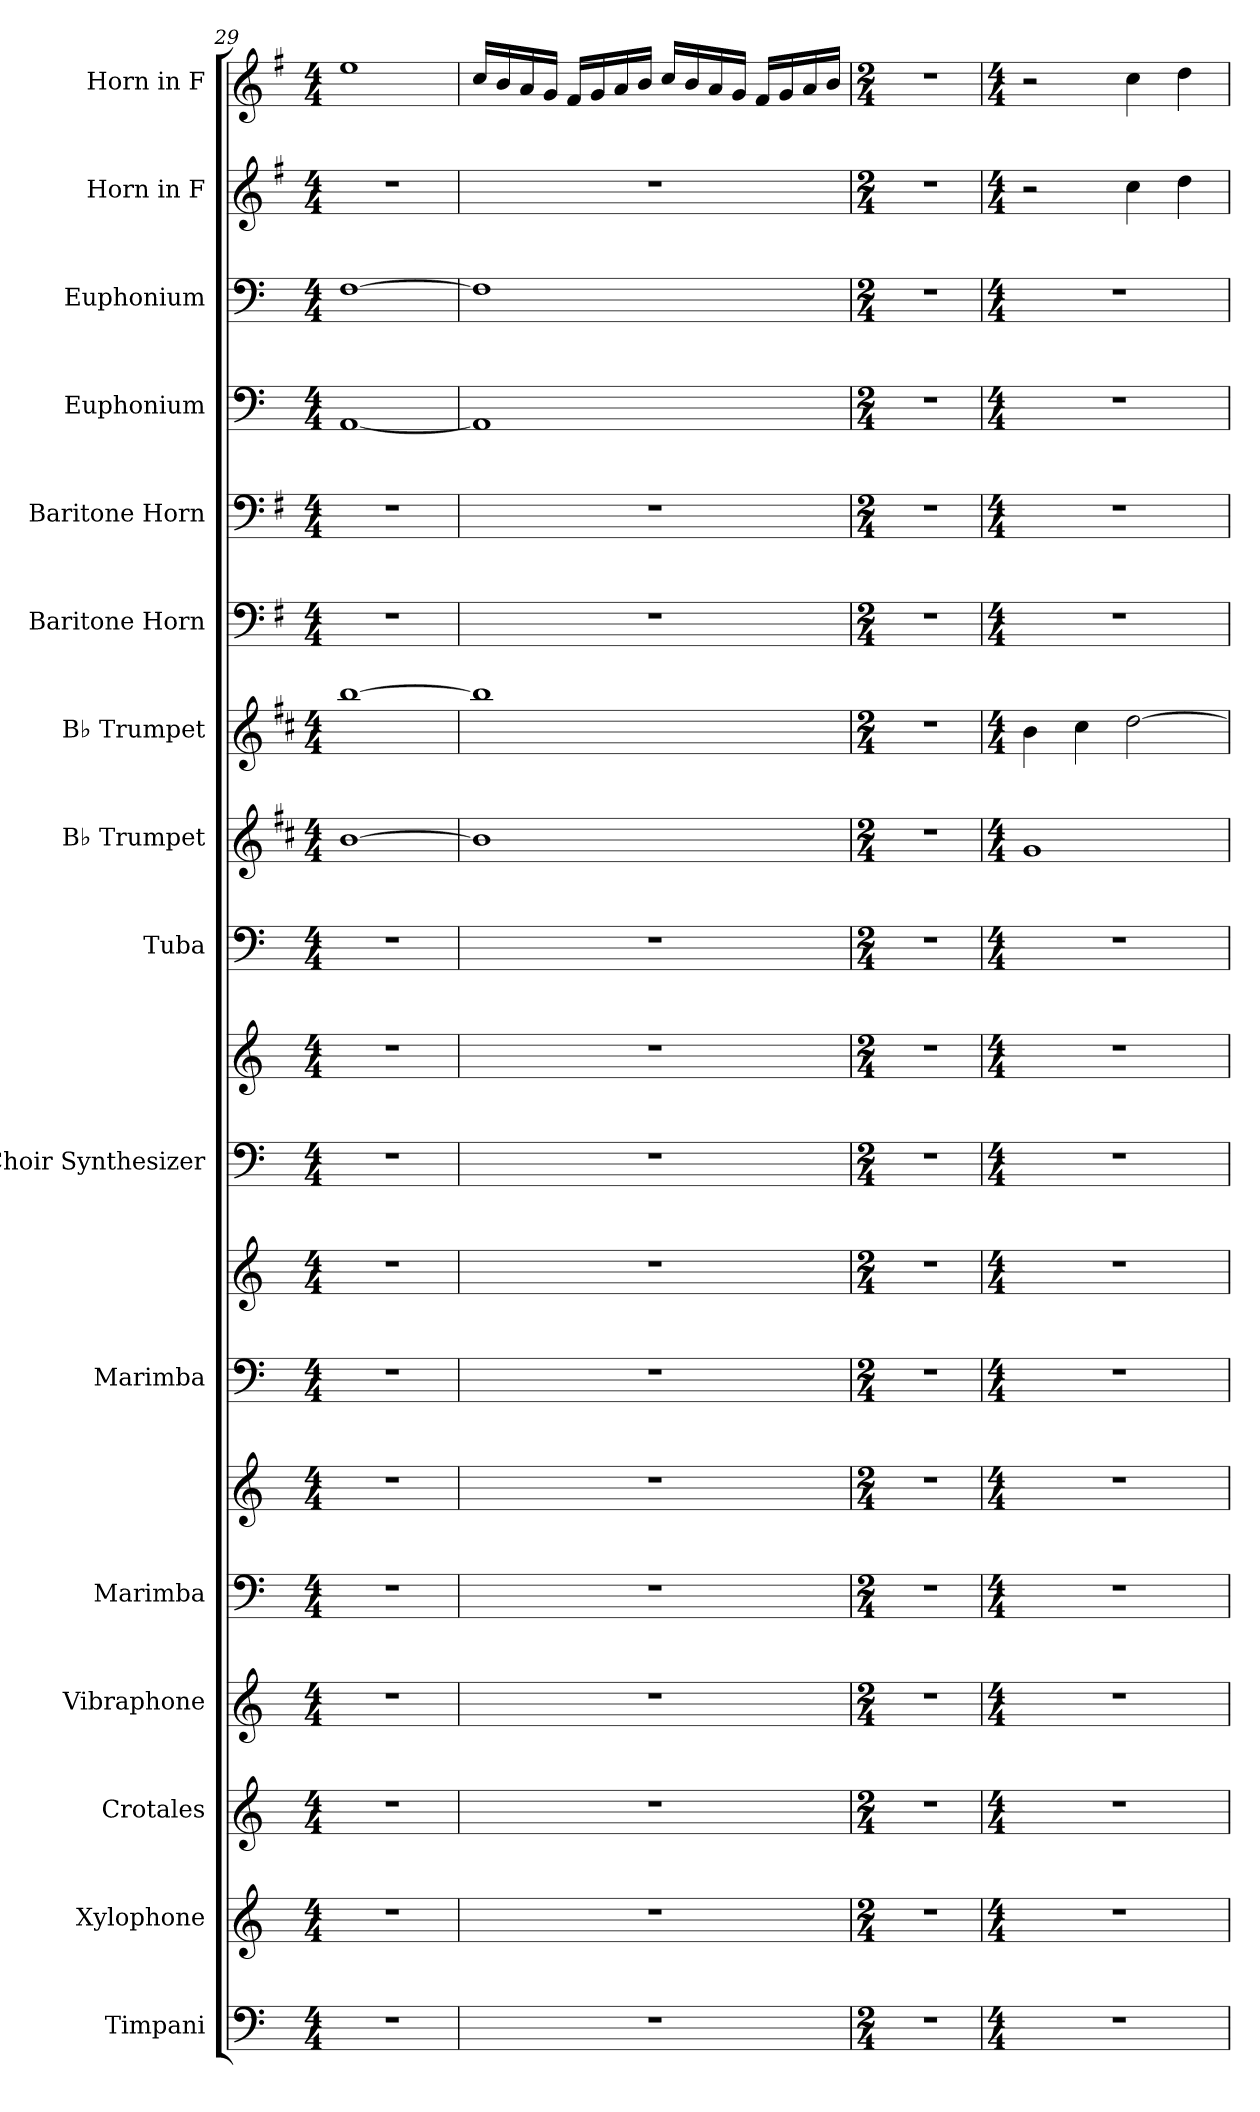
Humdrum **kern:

**kern	**kern	**kern	**kern	**kern	**kern	**kern	**kern	**kern	**kern	**kern	**kern	**kern	**kern	**kern	**kern	**kern	**kern	**kern
*part16	*part15	*part14	*part13	*part12	*part12	*part11	*part11	*part10	*part10	*part9	*part8	*part7	*part6	*part5	*part4	*part3	*part2	*part1
*staff19	*staff18	*staff17	*staff16	*staff15	*staff14	*staff13	*staff12	*staff11	*staff10	*staff9	*staff8	*staff7	*staff6	*staff5	*staff4	*staff3	*staff2	*staff1
*I"Timpani	*I"Xylophone	*I"Crotales	*I"Vibraphone	*I"Marimba	*	*I"Marimba	*	*I"Choir Synthesizer	*	*I"Tuba	*I"B♭ Trumpet	*I"B♭ Trumpet	*I"Baritone Horn	*I"Baritone Horn	*I"Euphonium	*I"Euphonium	*I"Horn in F	*I"Horn in F
*I'Timp.	*I'Xyl.	*I'Cro.	*I'Vib.	*I'Mrm.	*	*I'Mrm.	*	*I'Synth.	*	*I'Tba.	*I'B♭ Tpt.	*I'B♭ Tpt.	*I'Bar. Hn.	*I'Bar. Hn.	*I'Euph.	*I'Euph.	*	*
*clefF4	*clefG2	*clefG2	*clefG2	*clefF4	*clefG2	*clefF4	*clefG2	*clefF4	*clefG2	*clefF4	*clefG2	*clefG2	*clefF4	*clefF4	*clefF4	*clefF4	*clefG2	*clefG2
*	*ITrd-7c-12	*ITrd-14c-24	*	*	*	*	*	*	*	*	*ITrd1c2	*ITrd1c2	*ITrd4c7	*ITrd4c7	*	*	*ITrd4c7	*ITrd4c7
*k[]	*k[]	*k[]	*k[]	*k[]	*k[]	*k[]	*k[]	*k[]	*k[]	*k[]	*k[]	*k[]	*k[]	*k[]	*k[]	*k[]	*k[]	*k[]
*M4/4	*M4/4	*M4/4	*M4/4	*M4/4	*M4/4	*M4/4	*M4/4	*M4/4	*M4/4	*M4/4	*M4/4	*M4/4	*M4/4	*M4/4	*M4/4	*M4/4	*M4/4	*M4/4
=29	=29	=29	=29	=29	=29	=29	=29	=29	=29	=29	=29	=29	=29	=29	=29	=29	=29	=29
1r	1r	1r	1r	1r	1r	1r	1r	1r	1r	1r	[1a	[1aa	1r	1r	[1AA	[1F	1r	1a
=30	=30	=30	=30	=30	=30	=30	=30	=30	=30	=30	=30	=30	=30	=30	=30	=30	=30	=30
1r	1r	1r	1r	1r	1r	1r	1r	1r	1r	1r	1a]	1aa]	1r	1r	1AA]	1F]	1r	16f/LL
.	.	.	.	.	.	.	.	.	.	.	.	.	.	.	.	.	.	16e/
.	.	.	.	.	.	.	.	.	.	.	.	.	.	.	.	.	.	16d/
.	.	.	.	.	.	.	.	.	.	.	.	.	.	.	.	.	.	16c/JJ
.	.	.	.	.	.	.	.	.	.	.	.	.	.	.	.	.	.	16B/LL
.	.	.	.	.	.	.	.	.	.	.	.	.	.	.	.	.	.	16c/
.	.	.	.	.	.	.	.	.	.	.	.	.	.	.	.	.	.	16d/
.	.	.	.	.	.	.	.	.	.	.	.	.	.	.	.	.	.	16e/JJ
.	.	.	.	.	.	.	.	.	.	.	.	.	.	.	.	.	.	16f/LL
.	.	.	.	.	.	.	.	.	.	.	.	.	.	.	.	.	.	16e/
.	.	.	.	.	.	.	.	.	.	.	.	.	.	.	.	.	.	16d/
.	.	.	.	.	.	.	.	.	.	.	.	.	.	.	.	.	.	16c/JJ
.	.	.	.	.	.	.	.	.	.	.	.	.	.	.	.	.	.	16B/LL
.	.	.	.	.	.	.	.	.	.	.	.	.	.	.	.	.	.	16c/
.	.	.	.	.	.	.	.	.	.	.	.	.	.	.	.	.	.	16d/
.	.	.	.	.	.	.	.	.	.	.	.	.	.	.	.	.	.	16e/JJ
=31	=31	=31	=31	=31	=31	=31	=31	=31	=31	=31	=31	=31	=31	=31	=31	=31	=31	=31
*M2/4	*M2/4	*M2/4	*M2/4	*M2/4	*M2/4	*M2/4	*M2/4	*M2/4	*M2/4	*M2/4	*M2/4	*M2/4	*M2/4	*M2/4	*M2/4	*M2/4	*M2/4	*M2/4
2r	2r	2r	2r	2r	2r	2r	2r	2r	2r	2r	2r	2r	2r	2r	2r	2r	2r	2r
=32	=32	=32	=32	=32	=32	=32	=32	=32	=32	=32	=32	=32	=32	=32	=32	=32	=32	=32
*M4/4	*M4/4	*M4/4	*M4/4	*M4/4	*M4/4	*M4/4	*M4/4	*M4/4	*M4/4	*M4/4	*M4/4	*M4/4	*M4/4	*M4/4	*M4/4	*M4/4	*M4/4	*M4/4
1r	1r	1r	1r	1r	1r	1r	1r	1r	1r	1r	1f	4a\	1r	1r	1r	1r	2r	2r
.	.	.	.	.	.	.	.	.	.	.	.	4b\	.	.	.	.	.	.
.	.	.	.	.	.	.	.	.	.	.	.	[2cc\	.	.	.	.	4f\	4f\
.	.	.	.	.	.	.	.	.	.	.	.	.	.	.	.	.	4g\	4g\
=	=	=	=	=	=	=	=	=	=	=	=	=	=	=	=	=	=	=
*-	*-	*-	*-	*-	*-	*-	*-	*-	*-	*-	*-	*-	*-	*-	*-	*-	*-	*-
